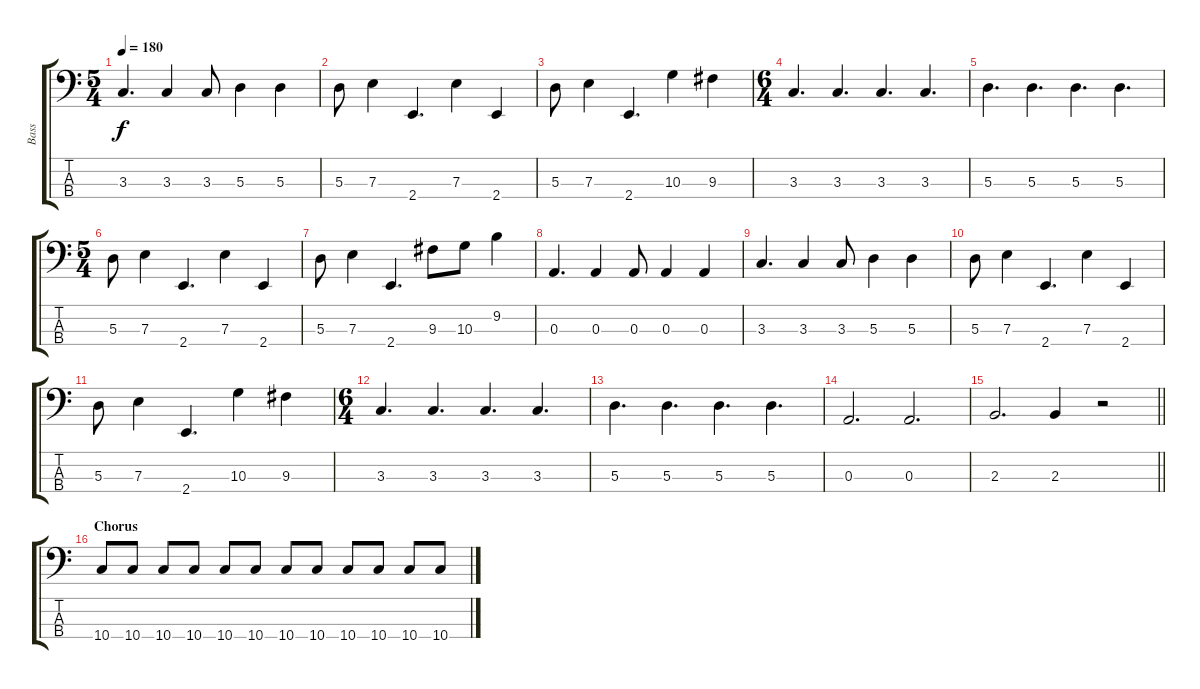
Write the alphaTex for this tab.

\track ("Bass" "Bass") {instrument electricbassfinger}
\staff {score tabs}
\tuning (G2 D2 A1 D1) {hide}
\ts (5 4)
\tempo 180
\clef f4
\ks c
3.3.4{d dy f} 3.3.4 3.3.8 5.3.4 5.3.4 |
5.3.8 7.3.4 2.4.4{d} 7.3.4 2.4.4 |
5.3.8 7.3.4 2.4.4{d} 10.3.4 9.3.4 |
\ts (6 4)
3.3.4{d} 3.3.4{d} 3.3.4{d} 3.3.4{d} |
5.3.4{d} 5.3.4{d} 5.3.4{d} 5.3.4{d} |
\ts (5 4)
5.3.8 7.3.4 2.4.4{d} 7.3.4 2.4.4 |
5.3.8 7.3.4 2.4.4{d} 9.3.8 10.3.8 9.2.4 |
0.3.4{d} 0.3.4 0.3.8 0.3.4 0.3.4 |
3.3.4{d} 3.3.4 3.3.8 5.3.4 5.3.4 |
5.3.8 7.3.4 2.4.4{d} 7.3.4 2.4.4 |
5.3.8 7.3.4 2.4.4{d} 10.3.4 9.3.4 |
\ts (6 4)
3.3.4{d} 3.3.4{d} 3.3.4{d} 3.3.4{d} |
5.3.4{d} 5.3.4{d} 5.3.4{d} 5.3.4{d} |
0.3.2{d} 0.3.2{d} |
\barLineRight lightlight
2.3.2{d} 2.3.4 r.2 |
\section ("" "Chorus")
10.4.8 10.4.8 10.4.8 10.4.8 10.4.8 10.4.8 10.4.8 10.4.8 10.4.8 10.4.8 10.4.8 10.4.8
